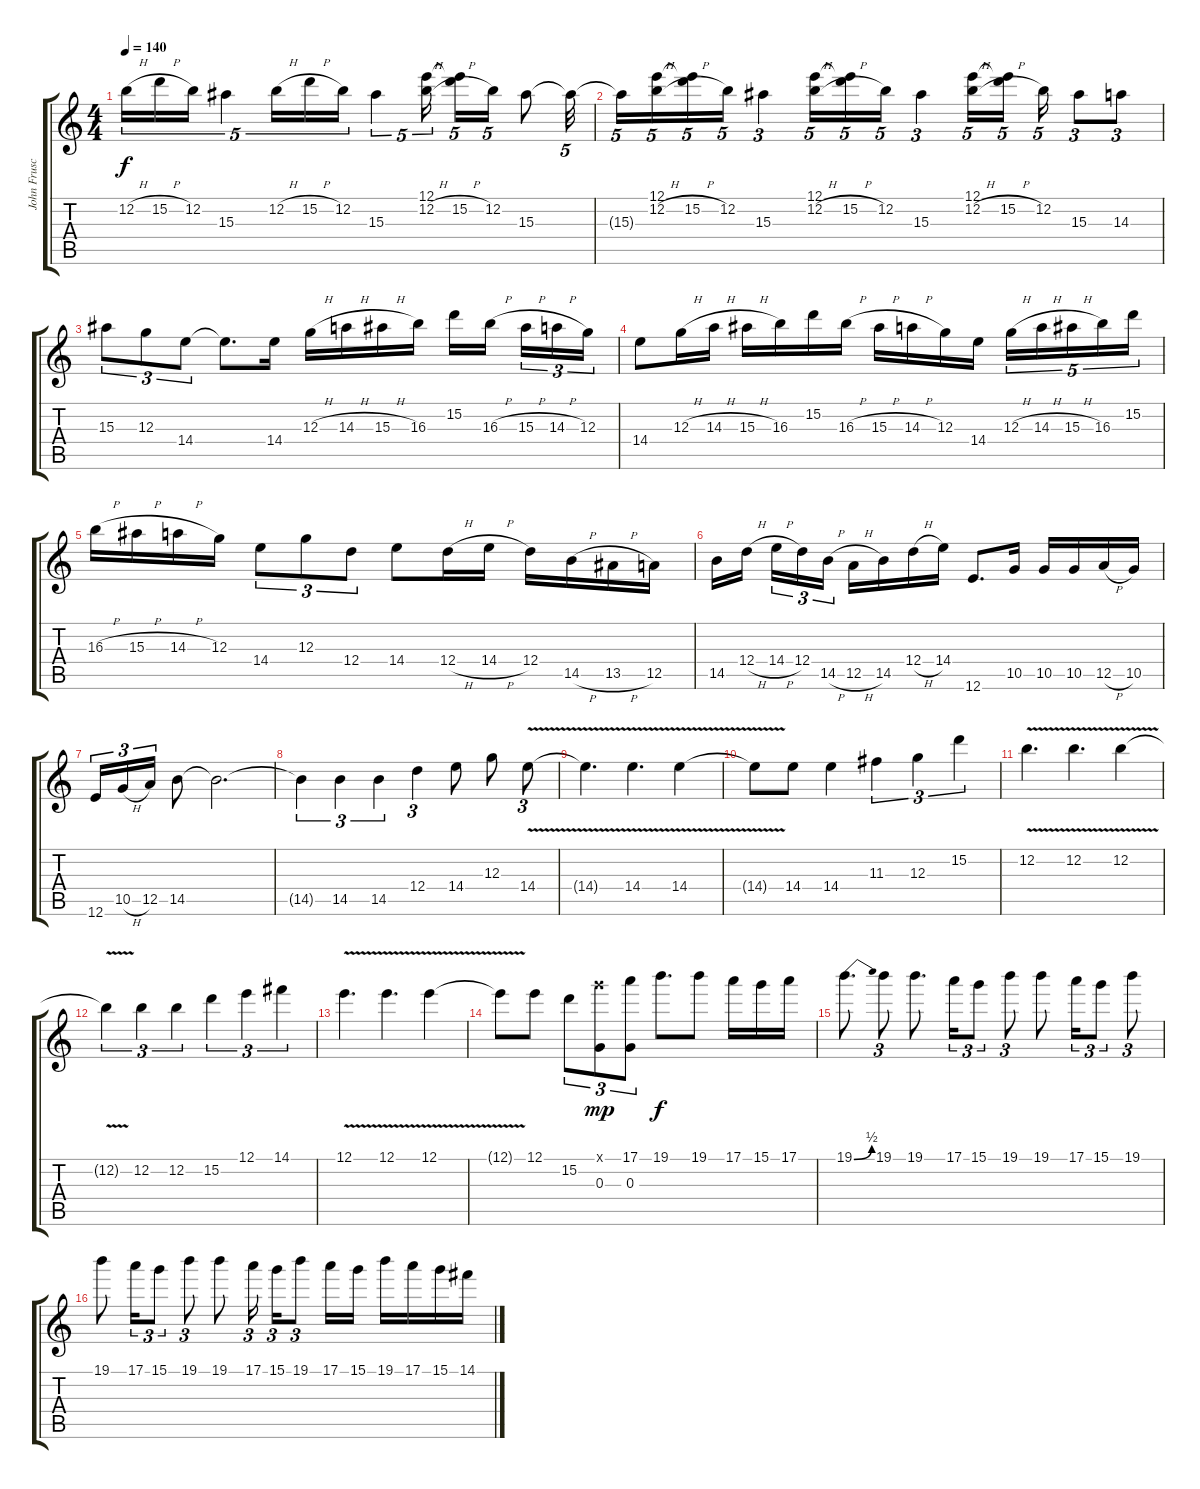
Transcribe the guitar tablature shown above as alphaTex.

\track ("John Frusciante - Guitar 1" "John Frusc") {instrument overdrivenguitar}
\staff {score tabs}
\tuning (E4 B3 G3 D3 A2 E2) {hide}
\ts (4 4)
\tempo 140
\clef g2
\ks c
12.2{h}.16{tu (5 4) dy f} 15.2{h}.16{tu (5 4)} 12.2.16{tu (5 4)} 15.3.4{tu (5 4)} 12.2{h}.16{tu (5 4)} 15.2{h}.16{tu (5 4)} 12.2.16{tu (5 4)} 15.3.4{tu (5 4)} (12.1 12.2{h}).16{tu (5 4)} (12.1{t} 15.2{h}).16{tu (5 4)} 12.2.16{tu (5 4)} 15.3.8 15.3{t}.32{tu (5 4)} |
15.3{t}.16{tu (5 4) balance 8} (12.1 12.2{h}).16{tu (5 4)} (12.1{t} 15.2{h}).16{tu (5 4)} 12.2.16{tu (5 4)} 15.3.4{tu (3 2)} (12.1 12.2{h}).16{tu (5 4)} (12.1{t} 15.2{h}).16{tu (5 4)} 12.2.16{tu (5 4)} 15.3.4{tu (3 2)} (12.1 12.2{h}).16{tu (5 4)} (12.1{t} 15.2{h}).16{tu (5 4)} 12.2.16{tu (5 4)} 15.3.8{tu (3 2)} 14.3.8{tu (3 2)} |
15.3.8{tu (3 2) balance 16} 12.3.8{tu (3 2)} 14.4.8{tu (3 2)} 14.4{t}.8{d} 14.4.16 12.3{h}.16 14.3{h}.16 15.3{h}.16 16.3.16 15.2.16 16.3{h}.16{beam splitsecondary} 15.3{h}.16{tu (3 2)} 14.3{h}.16{tu (3 2)} 12.3.16{tu (3 2)} |
14.4.8 12.3{h}.16 14.3{h}.16 15.3{h}.16 16.3.16 15.2.16 16.3{h}.16 15.3{h}.16 14.3{h}.16 12.3.16 14.4.16 12.3{h}.16{tu (5 4)} 14.3{h}.16{tu (5 4)} 15.3{h}.16{tu (5 4)} 16.3.16{tu (5 4)} 15.2.16{tu (5 4)} |
16.3{h}.16 15.3{h}.16 14.3{h}.16 12.3.16 14.4.8{tu (3 2)} 12.3.8{tu (3 2)} 12.4.8{tu (3 2)} 14.4.8 12.4{h}.16 14.4{h}.16 12.4.16 14.5{h}.16 13.5{h}.16 12.5.16 |
14.5.16 12.4{h}.16{beam splitsecondary} 14.4{h}.16{tu (3 2)} 12.4.16{tu (3 2)} 14.5{h}.16{tu (3 2)} 12.5{h}.16 14.5.16 12.4{h}.16 14.4.16 12.6.8{d} 10.5.16 10.5.16 10.5.16 12.5{h}.16 10.5.16 |
12.6.16{tu (3 2)} 10.5{h}.16{tu (3 2)} 12.5.16{tu (3 2)} 14.5.8 14.5{t}.2{d} |
14.5{t}.4{tu (3 2)} 14.5.4{tu (3 2)} 14.5.4{tu (3 2)} 12.4.4{tu (3 2)} 14.4.8 12.3.8 14.4{v}.8{tu (3 2)} |
14.4{t}.4{d} 14.4{v}.4{d} 14.4{v}.4 |
14.4{t}.8 14.4.8 14.4.4 11.3.4{tu (3 2)} 12.3.4{tu (3 2)} 15.2.4{tu (3 2)} |
12.2{v}.4{d} 12.2{v}.4{d} 12.2{v}.4 |
12.2{t}.4{tu (3 2)} 12.2.4{tu (3 2)} 12.2.4{tu (3 2)} 15.2.4{tu (3 2)} 12.1.4{tu (3 2)} 14.1.4{tu (3 2)} |
12.1{v}.4{d} 12.1{v}.4{d} 12.1{v}.4 |
12.1{t}.8 12.1.8 15.2.8{tu (3 2)} (15.1{x} 0.3).8{tu (3 2) dy mp} (17.1 0.3).8{tu (3 2)} 19.1.8{d dy f} 19.1.8 17.1.16 15.1.16 17.1.16 |
19.1{be (bend 0 0 60 2)}.8{d} 19.1.8{tu (3 2)} 19.1.8{d} 17.1.16{tu (3 2)} 15.1.8{tu (3 2)} 19.1.8{tu (3 2)} 19.1.8 17.1.16{tu (3 2)} 15.1.8{tu (3 2)} 19.1.8{tu (3 2)} |
19.1.8 17.1.16{tu (3 2)} 15.1.8{tu (3 2)} 19.1.8{tu (3 2)} 19.1.8 17.1.16{tu (3 2)} 15.1.16{tu (3 2)} 19.1.8{tu (3 2)} 17.1.16 15.1.16 19.1.16 17.1.16 15.1.16 14.1.16
